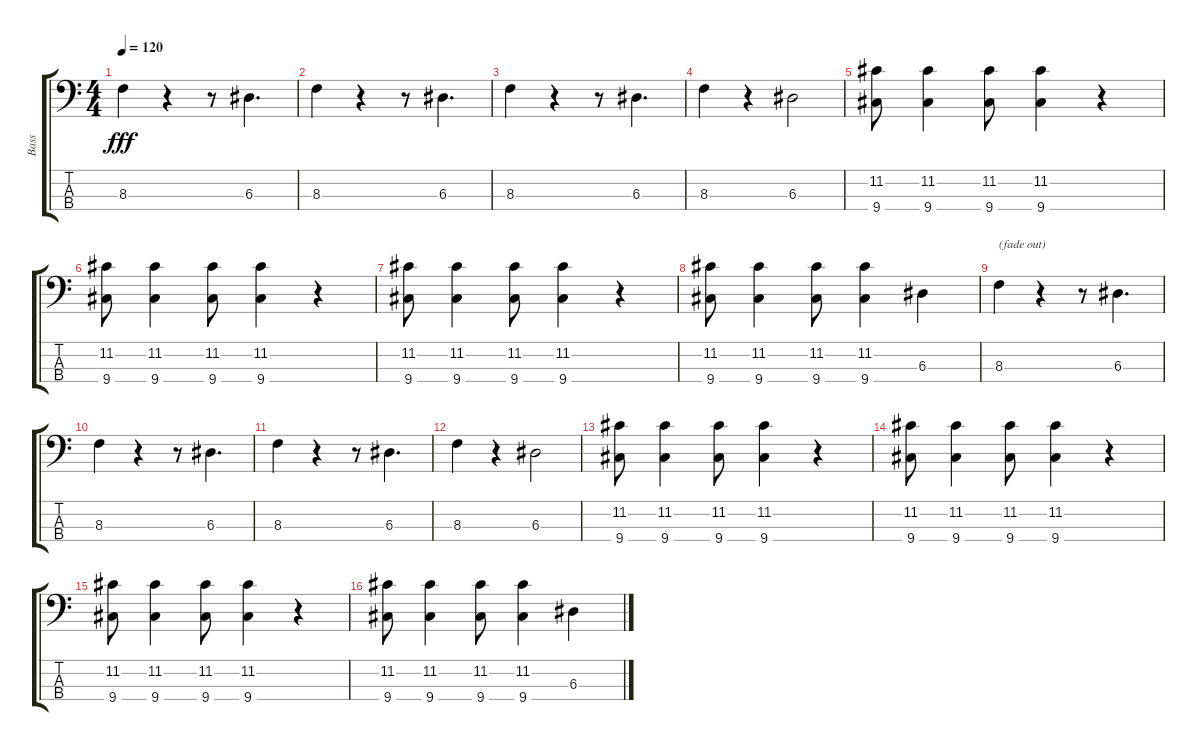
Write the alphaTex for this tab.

\track ("Bass" "Bass") {instrument electricbasspick}
\staff {score tabs}
\tuning (G2 D2 A1 E1) {hide}
\ts (4 4)
\tempo 120
\clef f4
\ks c
8.3.4{dy fff} r.4 r.8 6.3.4{d} |
8.3.4 r.4 r.8 6.3.4{d} |
8.3.4 r.4 r.8 6.3.4{d} |
8.3.4 r.4 6.3.2 |
(11.2 9.4).8 (11.2 9.4).4 (11.2 9.4).8 (11.2 9.4).4 r.4 |
(11.2 9.4).8 (11.2 9.4).4 (11.2 9.4).8 (11.2 9.4).4 r.4 |
(11.2 9.4).8 (11.2 9.4).4 (11.2 9.4).8 (11.2 9.4).4 r.4 |
(11.2 9.4).8 (11.2 9.4).4 (11.2 9.4).8 (11.2 9.4).4 6.3.4 |
8.3.4{txt "(fade out)" volume 12} r.4 r.8 6.3.4{d} |
8.3.4 r.4 r.8 6.3.4{d} |
8.3.4{volume 8} r.4 r.8 6.3.4{d} |
8.3.4 r.4 6.3.2 |
(11.2 9.4).8{volume 4} (11.2 9.4).4 (11.2 9.4).8 (11.2 9.4).4 r.4 |
(11.2 9.4).8 (11.2 9.4).4 (11.2 9.4).8 (11.2 9.4).4 r.4 |
(11.2 9.4).8{volume 0} (11.2 9.4).4 (11.2 9.4).8 (11.2 9.4).4 r.4 |
(11.2 9.4).8 (11.2 9.4).4 (11.2 9.4).8 (11.2 9.4).4 6.3.4
